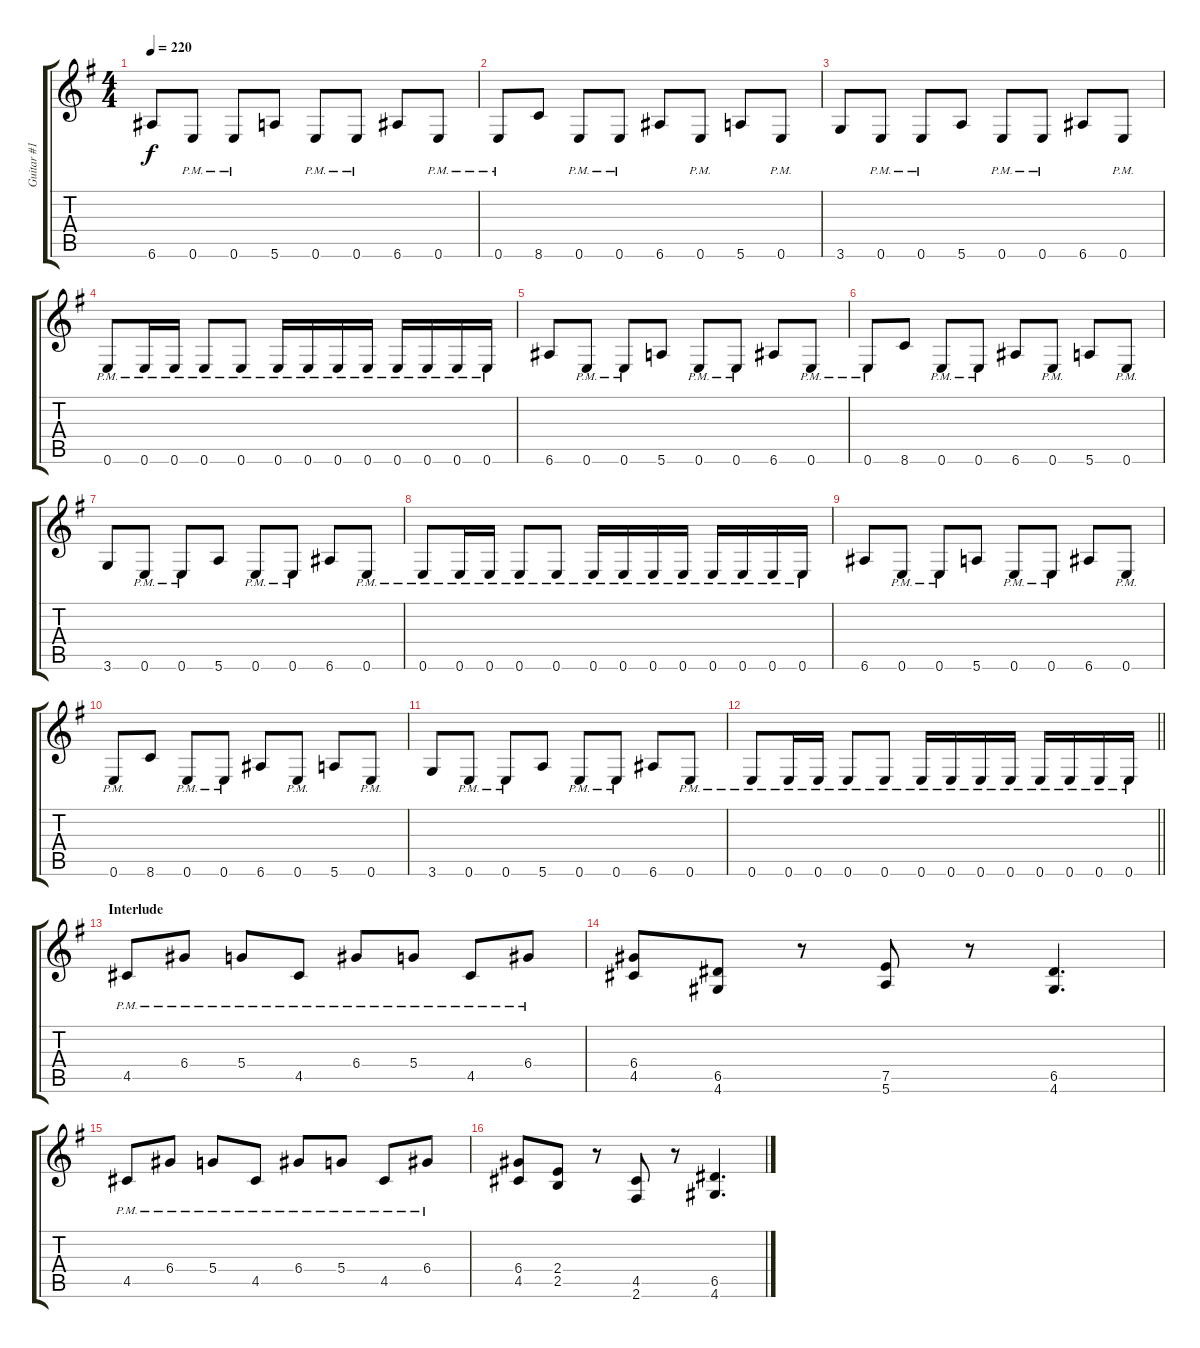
\track ("Guitar #1" "Guitar #1") {instrument distortionguitar}
\staff {score tabs}
\tuning (E4 B3 G3 D3 A2 E2) {hide}
\ts (4 4)
\tempo 220
\clef g2
\ks eminor
6.6.8{dy f} 0.6{pm}.8 0.6{pm}.8 5.6.8 0.6{pm}.8 0.6{pm}.8 6.6.8 0.6{pm}.8 |
0.6{pm}.8 8.6.8 0.6{pm}.8 0.6{pm}.8 6.6.8 0.6{pm}.8 5.6.8 0.6{pm}.8 |
3.6.8 0.6{pm}.8 0.6{pm}.8 5.6.8 0.6{pm}.8 0.6{pm}.8 6.6.8 0.6{pm}.8 |
0.6{pm}.8 0.6{pm}.16 0.6{pm}.16 0.6{pm}.8 0.6{pm}.8 0.6{pm}.16 0.6{pm}.16 0.6{pm}.16 0.6{pm}.16 0.6{pm}.16 0.6{pm}.16 0.6{pm}.16 0.6{pm}.16 |
6.6.8 0.6{pm}.8 0.6{pm}.8 5.6.8 0.6{pm}.8 0.6{pm}.8 6.6.8 0.6{pm}.8 |
0.6{pm}.8 8.6.8 0.6{pm}.8 0.6{pm}.8 6.6.8 0.6{pm}.8 5.6.8 0.6{pm}.8 |
3.6.8 0.6{pm}.8 0.6{pm}.8 5.6.8 0.6{pm}.8 0.6{pm}.8 6.6.8 0.6{pm}.8 |
0.6{pm}.8 0.6{pm}.16 0.6{pm}.16 0.6{pm}.8 0.6{pm}.8 0.6{pm}.16 0.6{pm}.16 0.6{pm}.16 0.6{pm}.16 0.6{pm}.16 0.6{pm}.16 0.6{pm}.16 0.6{pm}.16 |
6.6.8 0.6{pm}.8 0.6{pm}.8 5.6.8 0.6{pm}.8 0.6{pm}.8 6.6.8 0.6{pm}.8 |
0.6{pm}.8 8.6.8 0.6{pm}.8 0.6{pm}.8 6.6.8 0.6{pm}.8 5.6.8 0.6{pm}.8 |
3.6.8 0.6{pm}.8 0.6{pm}.8 5.6.8 0.6{pm}.8 0.6{pm}.8 6.6.8 0.6{pm}.8 |
\barLineRight lightlight
0.6{pm}.8 0.6{pm}.16 0.6{pm}.16 0.6{pm}.8 0.6{pm}.8 0.6{pm}.16 0.6{pm}.16 0.6{pm}.16 0.6{pm}.16 0.6{pm}.16 0.6{pm}.16 0.6{pm}.16 0.6{pm}.16 |
\section ("" "Interlude")
4.5{pm}.8 6.4{pm}.8 5.4{pm}.8 4.5{pm}.8 6.4{pm}.8 5.4{pm}.8 4.5{pm}.8 6.4{pm}.8 |
(6.4 4.5).8 (6.5 4.6).8 r.8 (7.5 5.6).8 r.8 (6.5 4.6).4{d} |
4.5{pm}.8 6.4{pm}.8 5.4{pm}.8 4.5{pm}.8 6.4{pm}.8 5.4{pm}.8 4.5{pm}.8 6.4{pm}.8 |
(6.4 4.5).8 (2.4 2.5).8 r.8 (4.5 2.6).8 r.8 (6.5 4.6).4{d}
